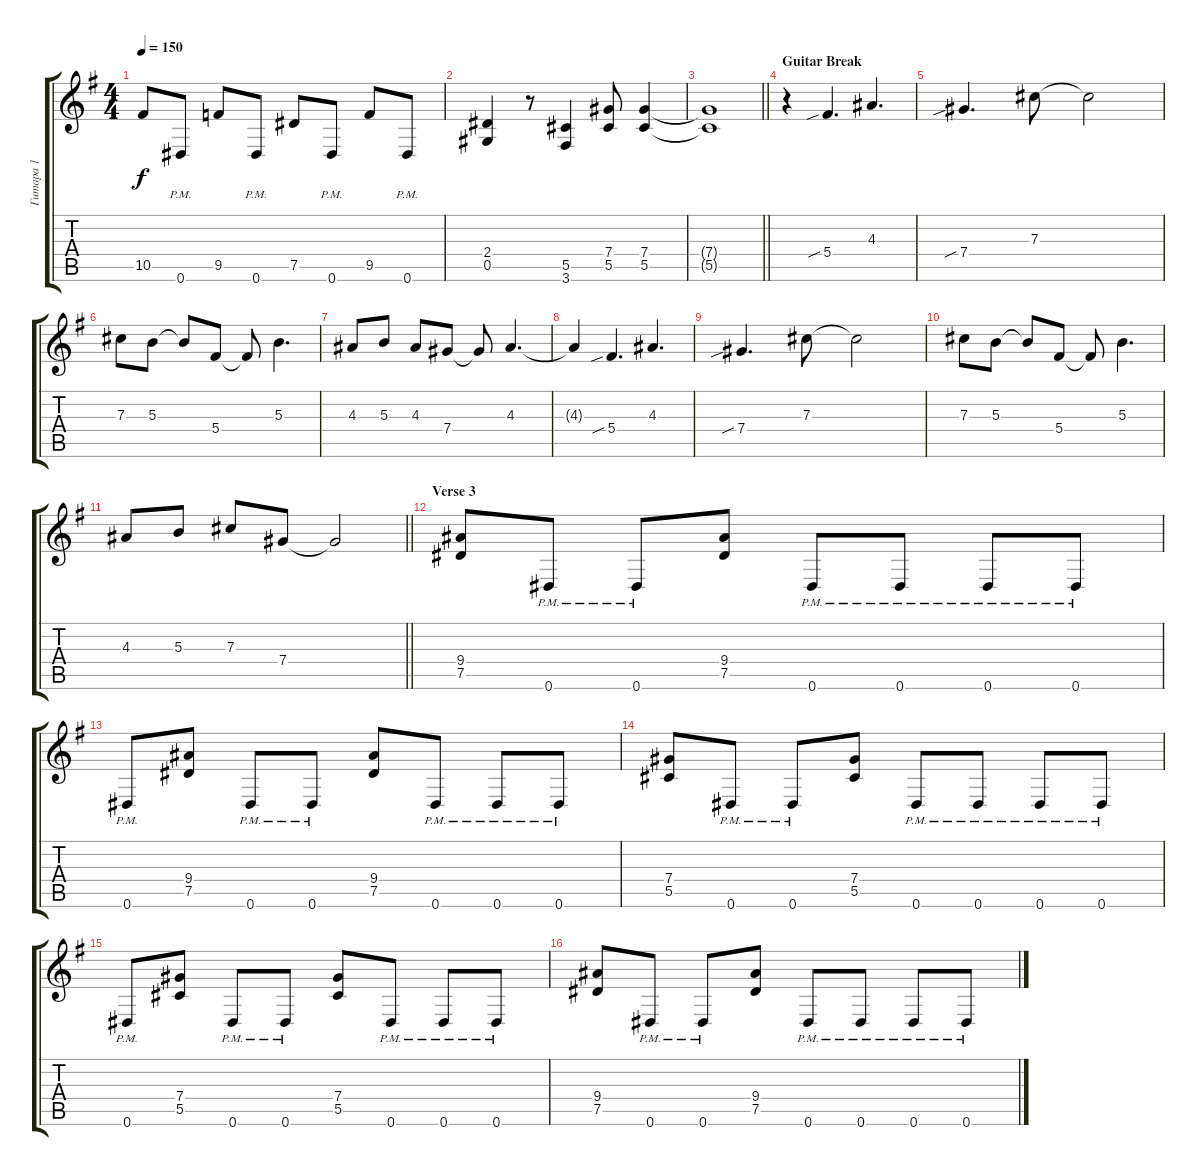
\track ("Гитара 1" "Гитара 1") {instrument distortionguitar}
\staff {score tabs}
\tuning (Eb4 Bb3 Gb3 Db3 Ab2 Eb2) {hide}
\ts (4 4)
\tempo 150
\clef g2
\ks eminor
10.5.8{dy f} 0.6{pm}.8 9.5.8 0.6{pm}.8 7.5.8 0.6{pm}.8 9.5.8 0.6{pm}.8 |
(2.4 0.5).4 r.8 (5.5 3.6).4 (7.4 5.5).8 (7.4 5.5).4 |
\barLineRight lightlight
(7.4{t} 5.5{t}).1 |
\section ("" "Guitar Break")
r.4 5.4{sib}.4{d} 4.3.4{d} |
7.4{sib}.4{d} 7.3.8 7.3{t}.2 |
7.3.8 5.3.8 5.3{t}.8 5.4.8 5.4{t}.8 5.3.4{d} |
4.3.8 5.3.8 4.3.8 7.4.8 7.4{t}.8 4.3.4{d} |
4.3{t}.4 5.4{sib}.4{d} 4.3.4{d} |
7.4{sib}.4{d} 7.3.8 7.3{t}.2 |
7.3.8 5.3.8 5.3{t}.8 5.4.8 5.4{t}.8 5.3.4{d} |
\barLineRight lightlight
4.3.8 5.3.8 7.3.8 7.4.8 7.4{t}.2 |
\section ("" "Verse 3")
(9.4 7.5).8 0.6{pm}.8 0.6{pm}.8 (9.4 7.5).8 0.6{pm}.8 0.6{pm}.8 0.6{pm}.8 0.6{pm}.8 |
0.6{pm}.8 (9.4 7.5).8 0.6{pm}.8 0.6{pm}.8 (9.4 7.5).8 0.6{pm}.8 0.6{pm}.8 0.6{pm}.8 |
(7.4 5.5).8 0.6{pm}.8 0.6{pm}.8 (7.4 5.5).8 0.6{pm}.8 0.6{pm}.8 0.6{pm}.8 0.6{pm}.8 |
0.6{pm}.8 (7.4 5.5).8 0.6{pm}.8 0.6{pm}.8 (7.4 5.5).8 0.6{pm}.8 0.6{pm}.8 0.6{pm}.8 |
(9.4 7.5).8 0.6{pm}.8 0.6{pm}.8 (9.4 7.5).8 0.6{pm}.8 0.6{pm}.8 0.6{pm}.8 0.6{pm}.8
